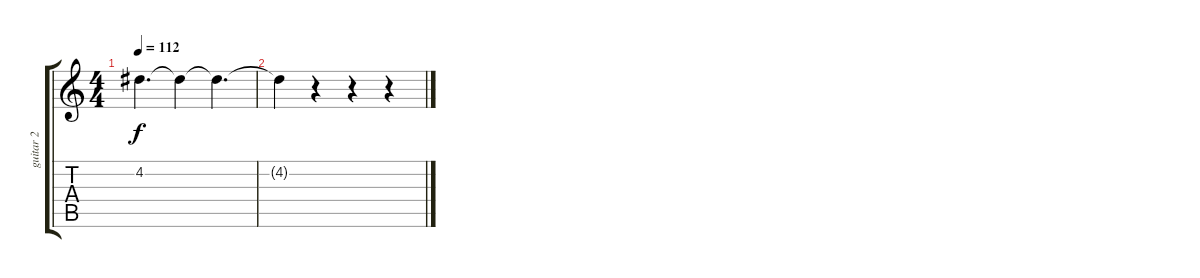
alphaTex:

\track ("guitar 2" "guitar 2") {instrument distortionguitar}
\staff {score tabs}
\tuning (E4 B3 G3 D3 A2 E2) {hide}
\ts (4 4)
\tempo 112
\clef g2
\ks c
4.2.4{d dy f} 4.2{t}.4 4.2{t}.4{d} |
4.2{t}.4 r.4 r.4 r.4
